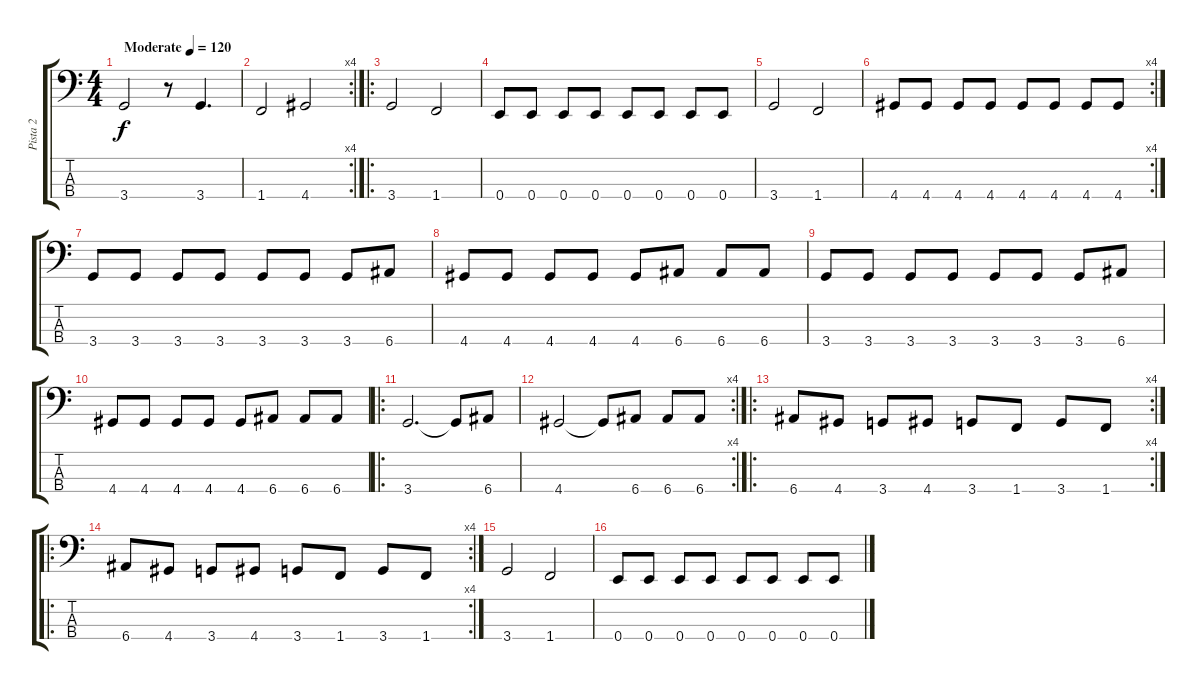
\track ("Pista 2" "Pista 2") {instrument electricbasspick}
\staff {score tabs}
\tuning (G2 D2 A1 E1) {hide}
\ts (4 4)
\tempo (120 "Moderate")
\clef f4
\ks c
3.4.2{dy f instrument electricbasspick} r.8 3.4.4{d} |
\rc 4
1.4.2 4.4.2 |
\ro
3.4.2{instrument slapbass1} 1.4.2 |
0.4.8 0.4.8 0.4.8 0.4.8 0.4.8 0.4.8 0.4.8 0.4.8 |
3.4.2 1.4.2 |
\rc 4
4.4.8 4.4.8 4.4.8 4.4.8 4.4.8 4.4.8 4.4.8 4.4.8 |
3.4.8{instrument electricbasspick} 3.4.8 3.4.8 3.4.8 3.4.8 3.4.8 3.4.8 6.4.8 |
4.4.8 4.4.8 4.4.8 4.4.8 4.4.8 6.4.8 6.4.8 6.4.8 |
3.4.8 3.4.8 3.4.8 3.4.8 3.4.8 3.4.8 3.4.8 6.4.8 |
4.4.8 4.4.8 4.4.8 4.4.8 4.4.8 6.4.8 6.4.8 6.4.8 |
\ro
3.4.2{d} 3.4{t}.8 6.4.8 |
\rc 4
4.4.2 4.4{t}.8 6.4.8 6.4.8 6.4.8 |
\ro
\rc 4
6.4.8 4.4.8 3.4.8 4.4.8 3.4.8 1.4.8 3.4.8 1.4.8 |
\ro
\rc 4
6.4.8{instrument slapbass1} 4.4.8 3.4.8 4.4.8 3.4.8 1.4.8 3.4.8 1.4.8 |
3.4.2 1.4.2 |
0.4.8 0.4.8 0.4.8 0.4.8 0.4.8 0.4.8 0.4.8 0.4.8
